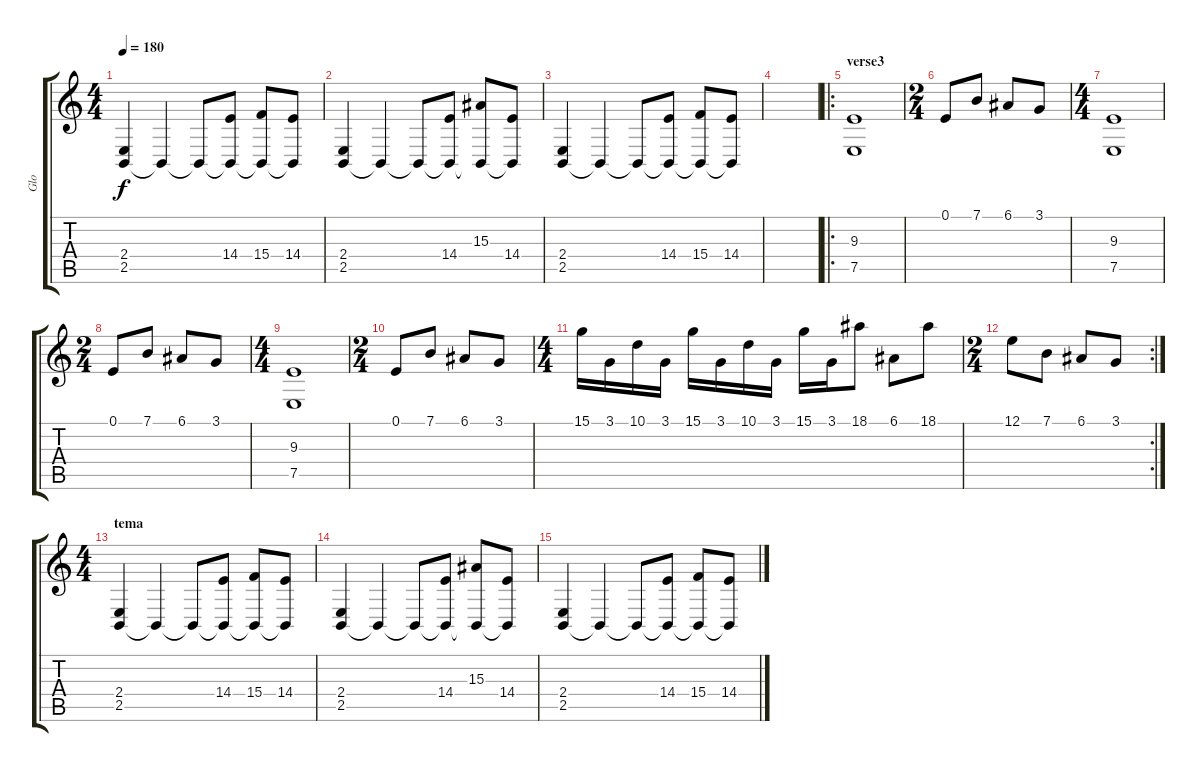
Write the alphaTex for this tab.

\track ("Glo" "Glo") {instrument stringensemble1}
\staff {score tabs}
\tuning (E4 B3 G3 D3 A2 E2) {hide}
\ts (4 4)
\tempo 180
\clef g2
\ks c
(2.4 2.5).4{dy f} 2.5{t}.4 2.5{t}.8 (14.4 2.5{t}).8 (15.4 2.5{t}).8 (14.4 2.5{t}).8 |
(2.4 2.5).4 2.5{t}.4 2.5{t}.8 (14.4 2.5{t}).8 (15.3 2.5{t}).8 (14.4 2.5{t}).8 |
(2.4 2.5).4 2.5{t}.4 2.5{t}.8 (14.4 2.5{t}).8 (15.4 2.5{t}).8 (14.4 2.5{t}).8 |
|
\ro
\section ("" "verse3")
(9.3 7.5).1 |
\ts (2 4)
0.1.8 7.1.8 6.1.8 3.1.8 |
\ts (4 4)
(9.3 7.5).1 |
\ts (2 4)
0.1.8 7.1.8 6.1.8 3.1.8 |
\ts (4 4)
(9.3 7.5).1 |
\ts (2 4)
0.1.8 7.1.8 6.1.8 3.1.8 |
\ts (4 4)
15.1.16 3.1.16 10.1.16 3.1.16 15.1.16 3.1.16 10.1.16 3.1.16 15.1.16 3.1.16 18.1.8 6.1.8 18.1.8 |
\rc 2
\ts (2 4)
12.1.8 7.1.8 6.1.8 3.1.8 |
\ts (4 4)
\section ("" "tema")
(2.4 2.5).4 2.5{t}.4 2.5{t}.8 (14.4 2.5{t}).8 (15.4 2.5{t}).8 (14.4 2.5{t}).8 |
(2.4 2.5).4 2.5{t}.4 2.5{t}.8 (14.4 2.5{t}).8 (15.3 2.5{t}).8 (14.4 2.5{t}).8 |
(2.4 2.5).4 2.5{t}.4 2.5{t}.8 (14.4 2.5{t}).8 (15.4 2.5{t}).8 (14.4 2.5{t}).8
